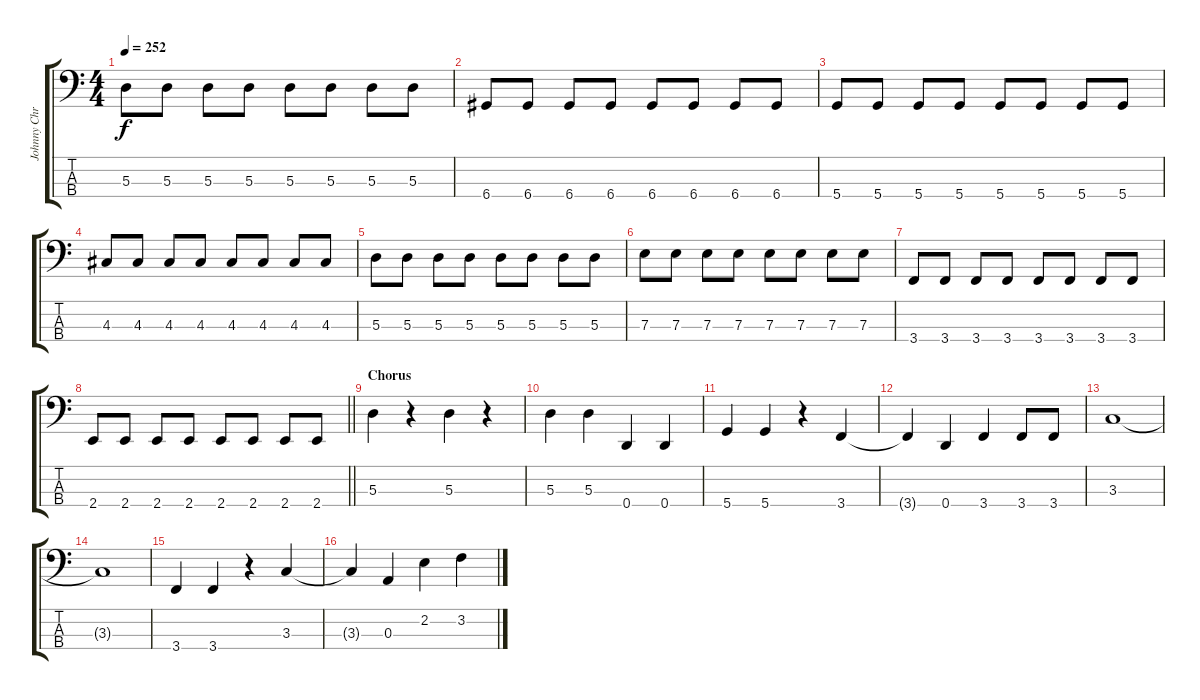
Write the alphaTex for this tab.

\track ("Johnny Christ" "Johnny Chr") {instrument electricbasspick}
\staff {score tabs}
\tuning (G2 D2 A1 D1) {hide}
\ts (4 4)
\tempo 252
\clef f4
\ks c
5.3.8{dy f} 5.3.8 5.3.8 5.3.8 5.3.8 5.3.8 5.3.8 5.3.8 |
6.4.8 6.4.8 6.4.8 6.4.8 6.4.8 6.4.8 6.4.8 6.4.8 |
5.4.8 5.4.8 5.4.8 5.4.8 5.4.8 5.4.8 5.4.8 5.4.8 |
4.3.8 4.3.8 4.3.8 4.3.8 4.3.8 4.3.8 4.3.8 4.3.8 |
5.3.8 5.3.8 5.3.8 5.3.8 5.3.8 5.3.8 5.3.8 5.3.8 |
7.3.8 7.3.8 7.3.8 7.3.8 7.3.8 7.3.8 7.3.8 7.3.8 |
3.4.8 3.4.8 3.4.8 3.4.8 3.4.8 3.4.8 3.4.8 3.4.8 |
\barLineRight lightlight
2.4.8 2.4.8 2.4.8 2.4.8 2.4.8 2.4.8 2.4.8 2.4.8 |
\section ("" "Chorus")
5.3.4 r.4 5.3.4 r.4 |
5.3.4 5.3.4 0.4.4 0.4.4 |
5.4.4 5.4.4 r.4 3.4.4 |
3.4{t}.4 0.4.4 3.4.4 3.4.8 3.4.8 |
3.3.1 |
3.3{t}.1 |
3.4.4 3.4.4 r.4 3.3.4 |
3.3{t}.4 0.3.4 2.2.4 3.2.4
